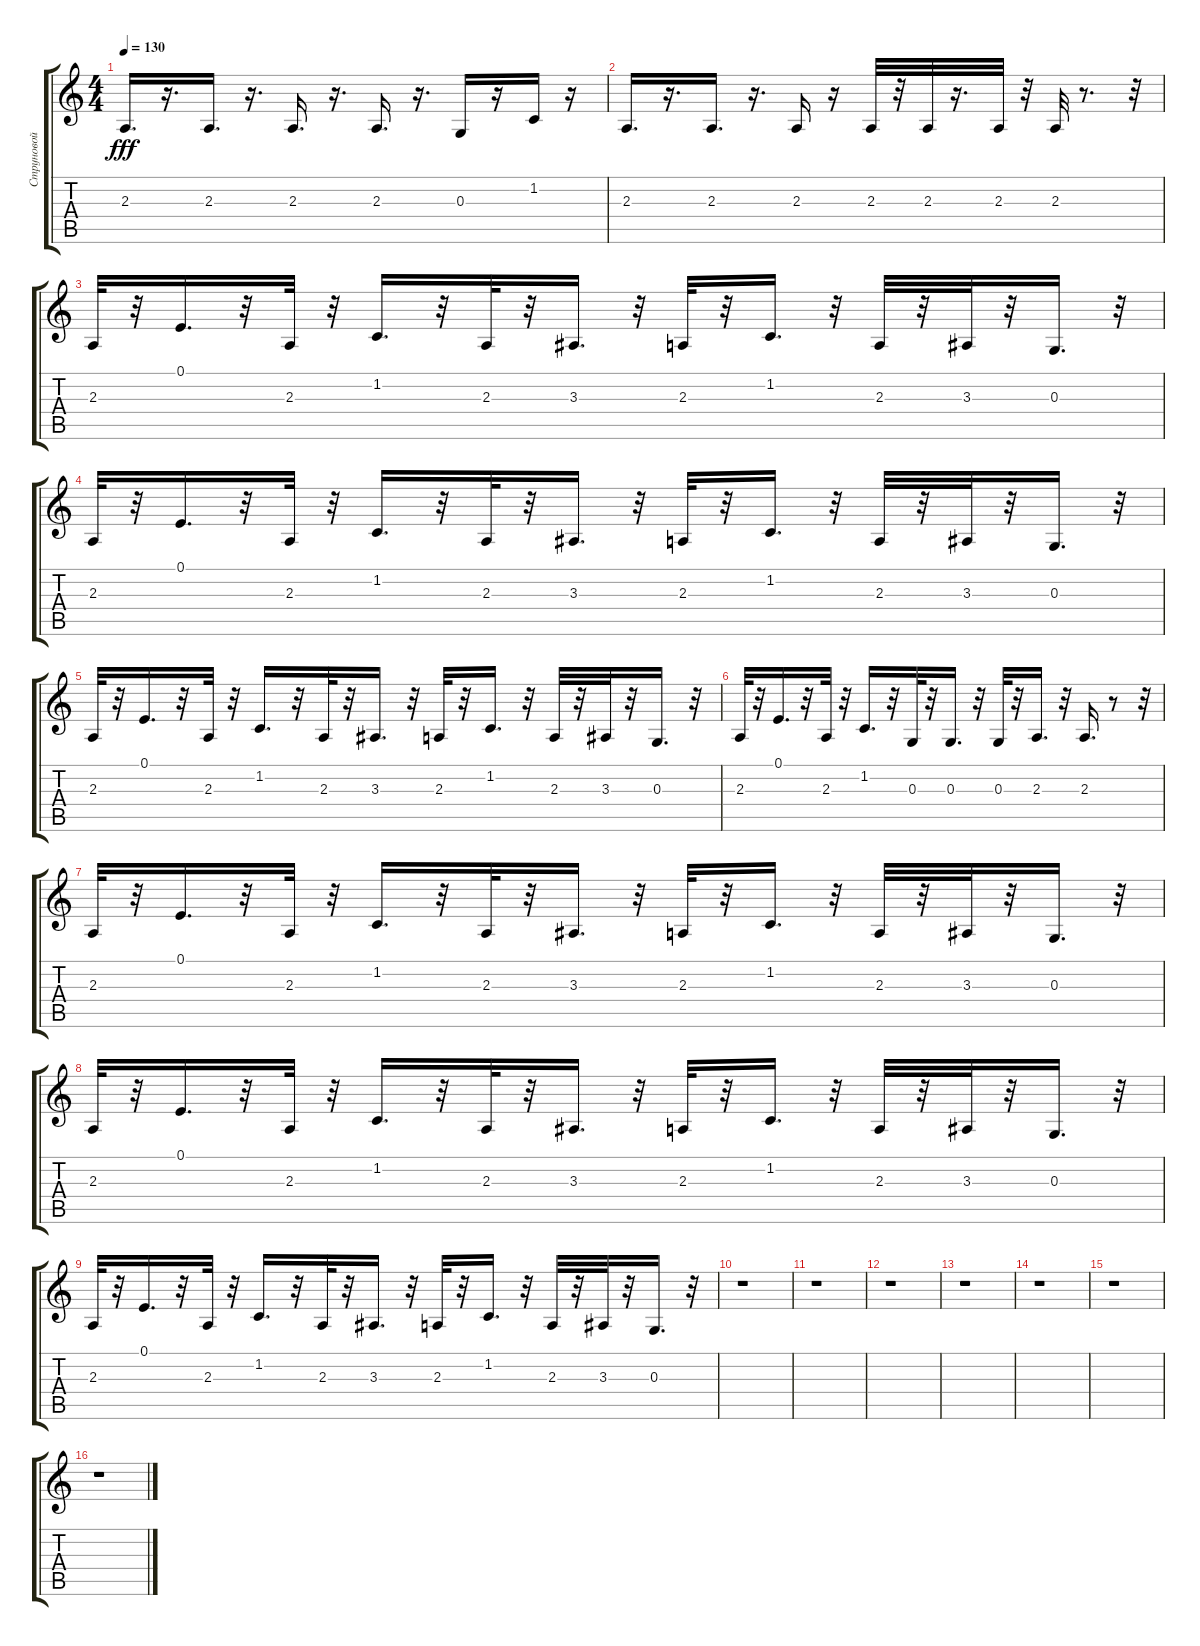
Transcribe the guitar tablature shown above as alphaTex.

\track ("Струновой оркестр 1" "Струновой ") {instrument stringensemble1}
\staff {score tabs}
\tuning (E4 B3 G3 D3 A2 E2) {hide}
\ts (4 4)
\tempo 130
\clef g2
\ks c
2.3.16{d dy fff} r.16{d} 2.3.16{d} r.16{d} 2.3.16{d} r.16{d} 2.3.16{d} r.16{d} 0.3.16 r.16 1.2.16 r.16 |
2.3.16{d} r.16{d} 2.3.16{d} r.16{d} 2.3.16 r.16 2.3.32 r.32 2.3.32 r.16{d} 2.3.32 r.32 2.3.32 r.8{d} r.32 |
2.3.32 r.32 0.1.16{d} r.32 2.3.32 r.32 1.2.16{d} r.32 2.3.32 r.32 3.3.16{d} r.32 2.3.32 r.32 1.2.16{d} r.32 2.3.32 r.32 3.3.32 r.32 0.3.16{d} r.32 |
2.3.32 r.32 0.1.16{d} r.32 2.3.32 r.32 1.2.16{d} r.32 2.3.32 r.32 3.3.16{d} r.32 2.3.32 r.32 1.2.16{d} r.32 2.3.32 r.32 3.3.32 r.32 0.3.16{d} r.32 |
2.3.32 r.32 0.1.16{d} r.32 2.3.32 r.32 1.2.16{d} r.32 2.3.32 r.32 3.3.16{d} r.32 2.3.32 r.32 1.2.16{d} r.32 2.3.32 r.32 3.3.32 r.32 0.3.16{d} r.32 |
2.3.32 r.32 0.1.16{d} r.32 2.3.32 r.32 1.2.16{d} r.32 0.3.32 r.32 0.3.16{d} r.32 0.3.32 r.32 2.3.16{d} r.32 2.3.16{d} r.8 r.32 |
2.3.32 r.32 0.1.16{d} r.32 2.3.32 r.32 1.2.16{d} r.32 2.3.32 r.32 3.3.16{d} r.32 2.3.32 r.32 1.2.16{d} r.32 2.3.32 r.32 3.3.32 r.32 0.3.16{d} r.32 |
2.3.32 r.32 0.1.16{d} r.32 2.3.32 r.32 1.2.16{d} r.32 2.3.32 r.32 3.3.16{d} r.32 2.3.32 r.32 1.2.16{d} r.32 2.3.32 r.32 3.3.32 r.32 0.3.16{d} r.32 |
2.3.32 r.32 0.1.16{d} r.32 2.3.32 r.32 1.2.16{d} r.32 2.3.32 r.32 3.3.16{d} r.32 2.3.32 r.32 1.2.16{d} r.32 2.3.32 r.32 3.3.32 r.32 0.3.16{d} r.32 |
r.1 |
r.1 |
r.1 |
r.1 |
r.1 |
r.1 |
r.1
